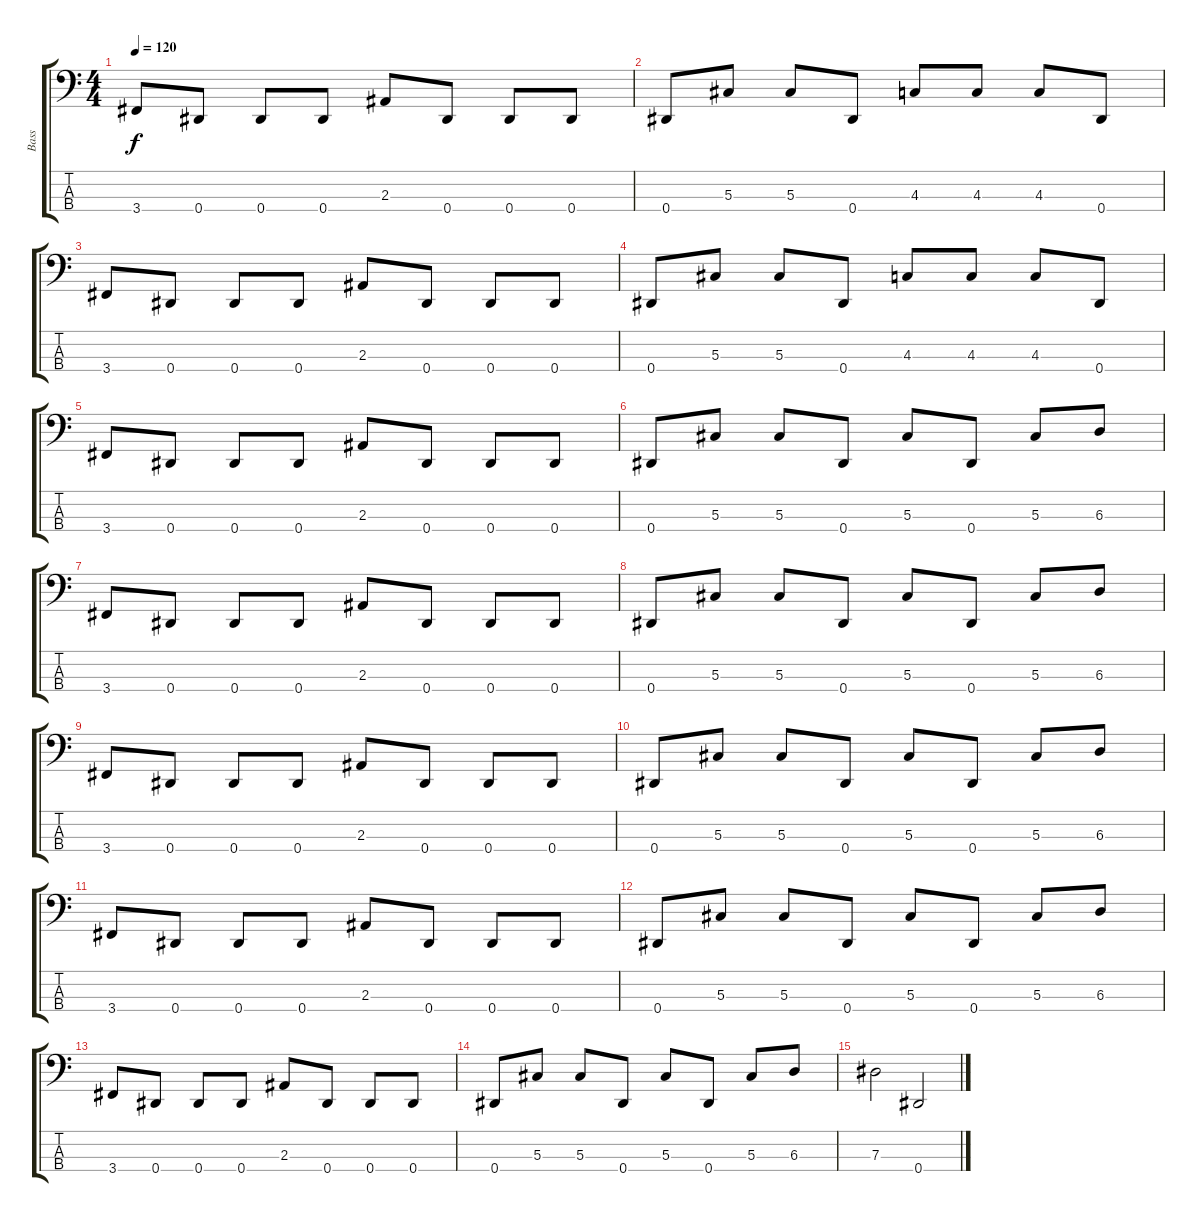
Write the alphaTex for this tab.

\track ("Bass" "Bass") {instrument electricbasspick}
\staff {score tabs}
\tuning (Gb2 Db2 Ab1 Eb1) {hide}
\ts (4 4)
\tempo 120
\clef f4
\ks c
3.4.8{dy f} 0.4.8 0.4.8 0.4.8 2.3.8 0.4.8 0.4.8 0.4.8 |
0.4.8 5.3.8 5.3.8 0.4.8 4.3.8 4.3.8 4.3.8 0.4.8 |
3.4.8 0.4.8 0.4.8 0.4.8 2.3.8 0.4.8 0.4.8 0.4.8 |
0.4.8 5.3.8 5.3.8 0.4.8 4.3.8 4.3.8 4.3.8 0.4.8 |
3.4.8 0.4.8 0.4.8 0.4.8 2.3.8 0.4.8 0.4.8 0.4.8 |
0.4.8 5.3.8 5.3.8 0.4.8 5.3.8 0.4.8 5.3.8 6.3.8 |
3.4.8 0.4.8 0.4.8 0.4.8 2.3.8 0.4.8 0.4.8 0.4.8 |
0.4.8 5.3.8 5.3.8 0.4.8 5.3.8 0.4.8 5.3.8 6.3.8 |
3.4.8 0.4.8 0.4.8 0.4.8 2.3.8 0.4.8 0.4.8 0.4.8 |
0.4.8 5.3.8 5.3.8 0.4.8 5.3.8 0.4.8 5.3.8 6.3.8 |
3.4.8 0.4.8 0.4.8 0.4.8 2.3.8 0.4.8 0.4.8 0.4.8 |
0.4.8 5.3.8 5.3.8 0.4.8 5.3.8 0.4.8 5.3.8 6.3.8 |
3.4.8 0.4.8 0.4.8 0.4.8 2.3.8 0.4.8 0.4.8 0.4.8 |
0.4.8 5.3.8 5.3.8 0.4.8 5.3.8 0.4.8 5.3.8 6.3.8 |
7.3.2 0.4.2
